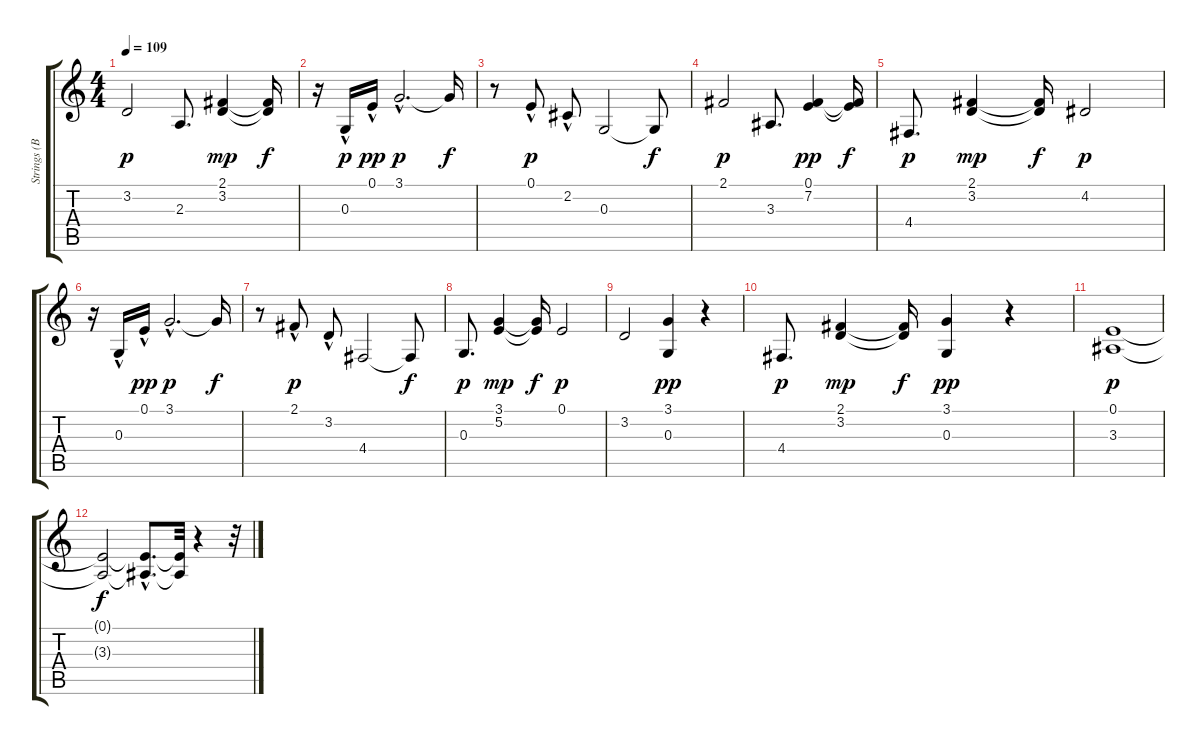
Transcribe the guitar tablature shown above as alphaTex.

\track ("Strings (BB)" "Strings (B") {instrument voiceoohs}
\staff {score tabs}
\tuning (E4 B3 G3 D3 A2 E2) {hide}
\ts (4 4)
\tempo 109
\clef g2
\ks c
3.2.2{dy p} 2.3.8{d} (2.1 3.2).4{dy mp} (2.1{t} 3.2{t}).16{dy f} |
r.16 0.3{hac}.16{dy p} 0.1{hac}.16{dy pp} 3.1{hac}.2{d dy p} 3.1{t}.16{dy f} |
r.8 0.1{hac}.8{dy p} 2.2{hac}.8 0.3.2 0.3{t}.8{dy f} |
2.1.2{dy p} 3.3.8{d} (0.1 7.2).4{dy pp} (0.1{t} 7.2{t}).16{dy f} |
4.4.8{d dy p} (2.1 3.2).4{dy mp} (2.1{t} 3.2{t}).16{dy f} 4.2.2{dy p} |
r.16 0.3{hac}.16 0.1{hac}.16{dy pp} 3.1{hac}.2{d dy p} 3.1{t}.16{dy f} |
r.8 2.1{hac}.8{dy p} 3.2{hac}.8 4.4.2 4.4{t}.8{dy f} |
0.3.8{d dy p} (3.1 5.2).4{dy mp} (3.1{t} 5.2{t}).16{dy f} 0.1.2{dy p} |
3.2.2 (3.1 0.3).4{dy pp} r.4 |
4.4.8{d dy p} (2.1 3.2).4{dy mp} (2.1{t} 3.2{t}).16{dy f} (3.1 0.3).4{dy pp} r.4 |
(0.1 3.3).1{dy p} |
(0.1{t} 3.3{t}).2{dy f} (0.1{hac t} 3.3{hac t}).8{d} (0.1{t} 3.3{t}).32 r.4 r.32
